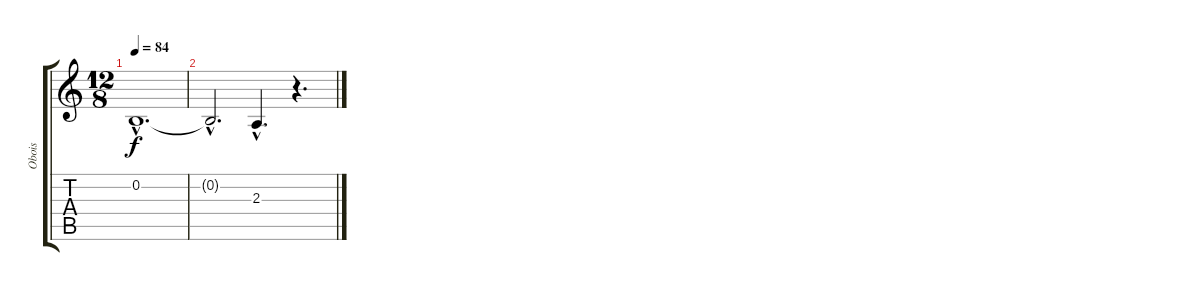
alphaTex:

\track ("Obois" "Obois") {instrument oboe}
\staff {score tabs}
\tuning (E4 B3 G3 D3 A2 E2) {hide}
\ts (12 8)
\tempo 84
\clef g2
\ks c
0.2{hac}.1{d dy f} |
0.2{hac t}.2{d} 2.3{hac}.4{d} r.4{d}
